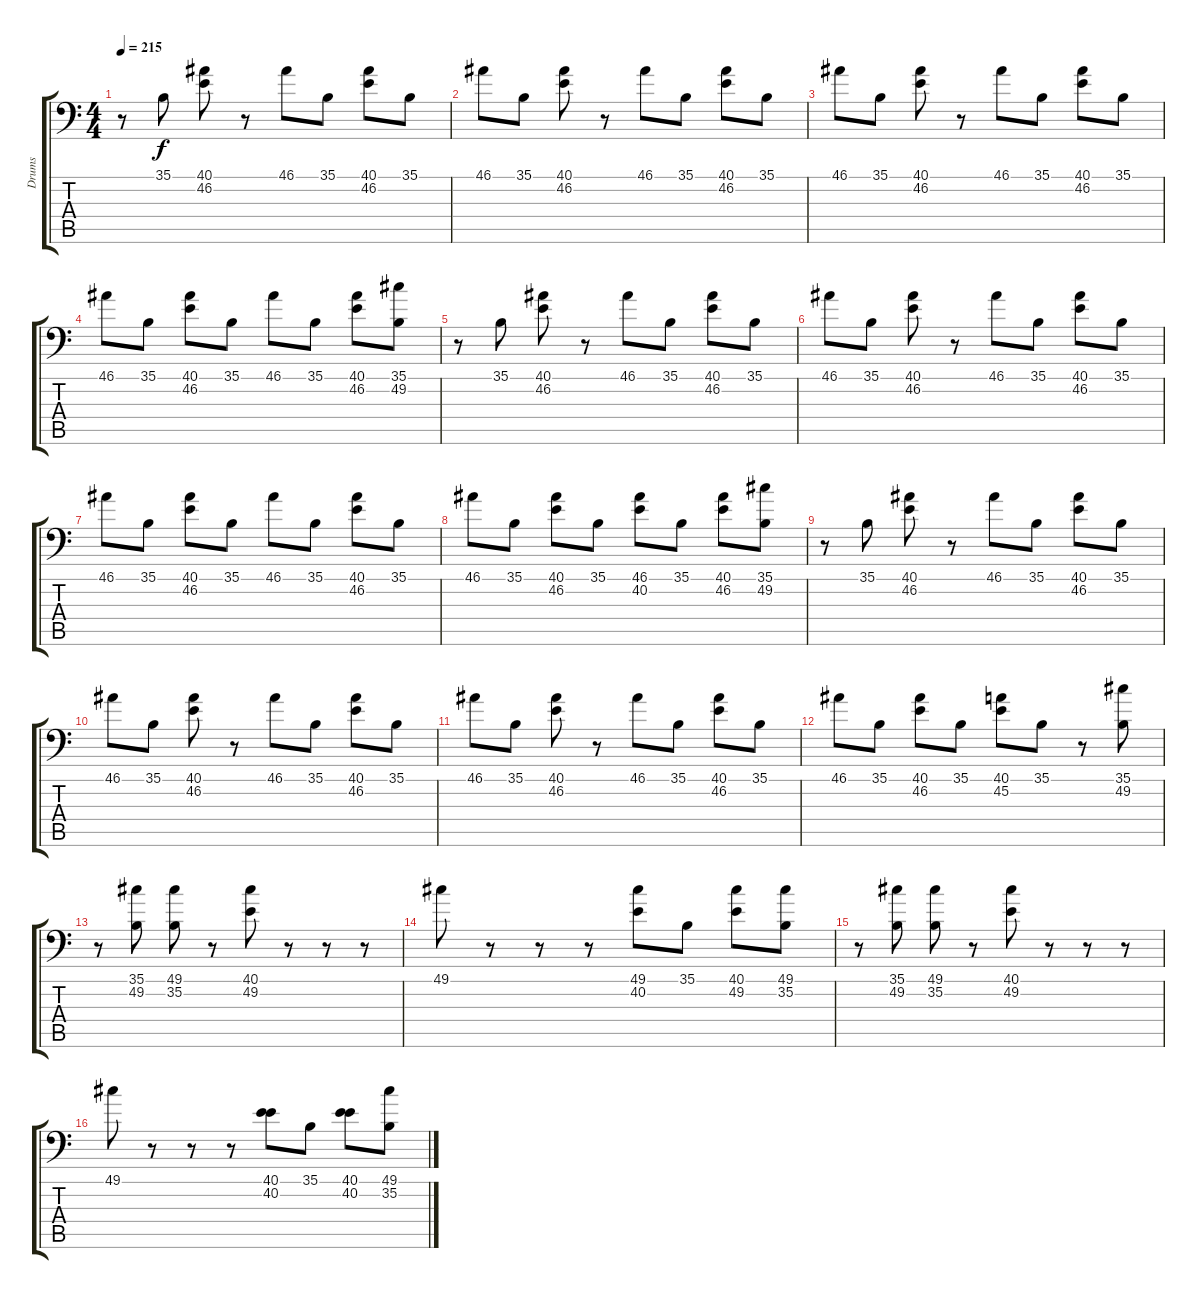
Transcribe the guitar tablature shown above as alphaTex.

\track ("Drums" "Drums") {instrument acousticgrandpiano}
\staff {score tabs}
\tuning (C-1 C-1 C-1 C-1 C-1 C-1) {hide}
\ts (4 4)
\tempo 215
\clef f4
\ks c
r.8{dy f} 35.1.8 (40.1 46.2).8 r.8 46.1.8 35.1.8 (40.1 46.2).8 35.1.8 |
46.1.8 35.1.8 (40.1 46.2).8 r.8 46.1.8 35.1.8 (40.1 46.2).8 35.1.8 |
46.1.8 35.1.8 (40.1 46.2).8 r.8 46.1.8 35.1.8 (40.1 46.2).8 35.1.8 |
46.1.8 35.1.8 (40.1 46.2).8 35.1.8 46.1.8 35.1.8 (40.1 46.2).8 (35.1 49.2).8 |
r.8 35.1.8 (40.1 46.2).8 r.8 46.1.8 35.1.8 (40.1 46.2).8 35.1.8 |
46.1.8 35.1.8 (40.1 46.2).8 r.8 46.1.8 35.1.8 (40.1 46.2).8 35.1.8 |
46.1.8 35.1.8 (40.1 46.2).8 35.1.8 46.1.8 35.1.8 (40.1 46.2).8 35.1.8 |
46.1.8 35.1.8 (40.1 46.2).8 35.1.8 (46.1 40.2).8 35.1.8 (40.1 46.2).8 (35.1 49.2).8 |
r.8 35.1.8 (40.1 46.2).8 r.8 46.1.8 35.1.8 (40.1 46.2).8 35.1.8 |
46.1.8 35.1.8 (40.1 46.2).8 r.8 46.1.8 35.1.8 (40.1 46.2).8 35.1.8 |
46.1.8 35.1.8 (40.1 46.2).8 r.8 46.1.8 35.1.8 (40.1 46.2).8 35.1.8 |
46.1.8 35.1.8 (40.1 46.2).8 35.1.8 (40.1 45.2).8 35.1.8 r.8 (35.1 49.2).8 |
r.8 (35.1 49.2).8 (49.1 35.2).8 r.8 (40.1 49.2).8 r.8 r.8 r.8 |
49.1.8 r.8 r.8 r.8 (49.1 40.2).8 35.1.8 (40.1 49.2).8 (49.1 35.2).8 |
r.8 (35.1 49.2).8 (49.1 35.2).8 r.8 (40.1 49.2).8 r.8 r.8 r.8 |
49.1.8 r.8 r.8 r.8 (40.1 40.2).8 35.1.8 (40.1 40.2).8 (49.1 35.2).8
